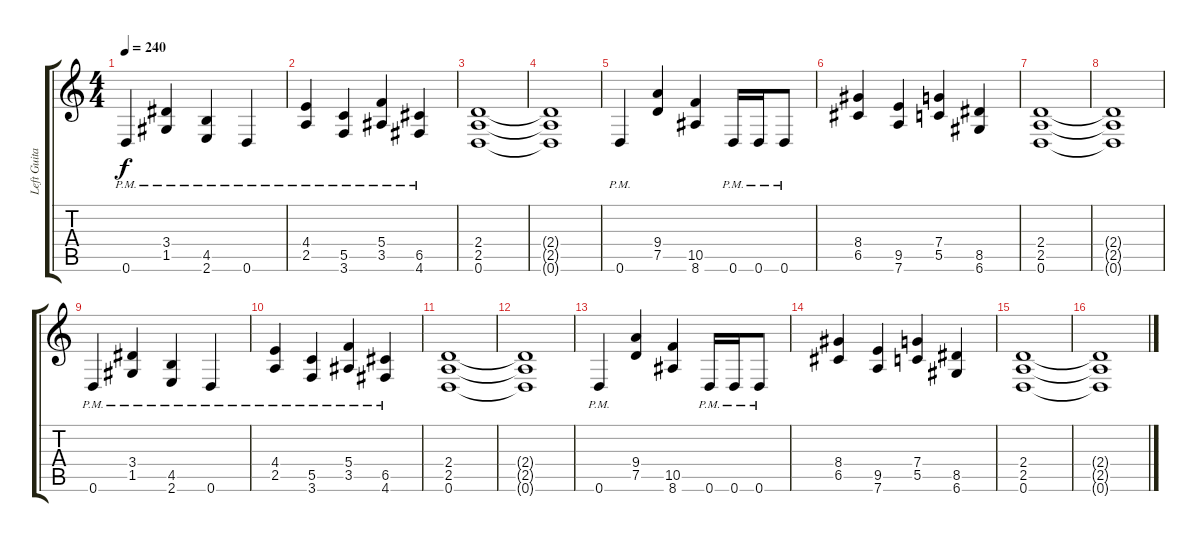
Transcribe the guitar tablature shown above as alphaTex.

\track ("Left Guitar" "Left Guita") {instrument distortionguitar}
\staff {score tabs}
\tuning (D4 A3 F3 C3 G2 D2) {hide}
\ts (4 4)
\tempo 240
\clef g2
\ks c
0.6{pm}.4{dy f} (3.4{pm} 1.5{pm}).4 (4.5{pm} 2.6{pm}).4 0.6{pm}.4 |
(4.4{pm} 2.5{pm}).4 (5.5{pm} 3.6{pm}).4 (5.4{pm} 3.5{pm}).4 (6.5{pm} 4.6{pm}).4 |
(2.4 2.5 0.6).1 |
(2.4{t} 2.5{t} 0.6{t}).1 |
0.6{pm}.4 (9.4 7.5).4 (10.5 8.6).4 0.6{pm}.16 0.6{pm}.16 0.6{pm}.8 |
(8.4 6.5).4 (9.5 7.6).4 (7.4 5.5).4 (8.5 6.6).4 |
(2.4 2.5 0.6).1 |
(2.4{t} 2.5{t} 0.6{t}).1 |
0.6{pm}.4 (3.4{pm} 1.5{pm}).4 (4.5{pm} 2.6{pm}).4 0.6{pm}.4 |
(4.4{pm} 2.5{pm}).4 (5.5{pm} 3.6{pm}).4 (5.4{pm} 3.5{pm}).4 (6.5{pm} 4.6{pm}).4 |
(2.4 2.5 0.6).1 |
(2.4{t} 2.5{t} 0.6{t}).1 |
0.6{pm}.4 (9.4 7.5).4 (10.5 8.6).4 0.6{pm}.16 0.6{pm}.16 0.6{pm}.8 |
(8.4 6.5).4 (9.5 7.6).4 (7.4 5.5).4 (8.5 6.6).4 |
(2.4 2.5 0.6).1 |
(2.4{t} 2.5{t} 0.6{t}).1
